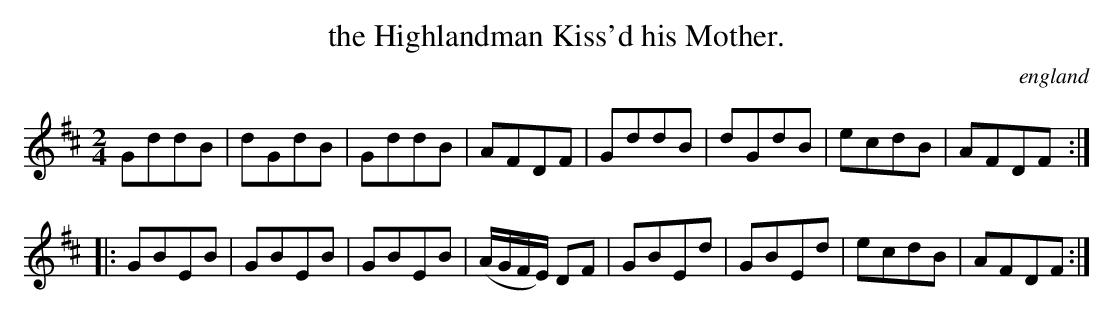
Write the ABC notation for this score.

X:1
T:the Highlandman Kiss'd his Mother.
O:england
M:2/4
L:1/8
K:D
GddB|dGdB|GddB| AFDF        |GddB|dGdB|ecdB|AFDF::
GBEB|GBEB|GBEB|(A/G/F/E/) DF|GBEd|GBEd|ecdB|AFDF:|
